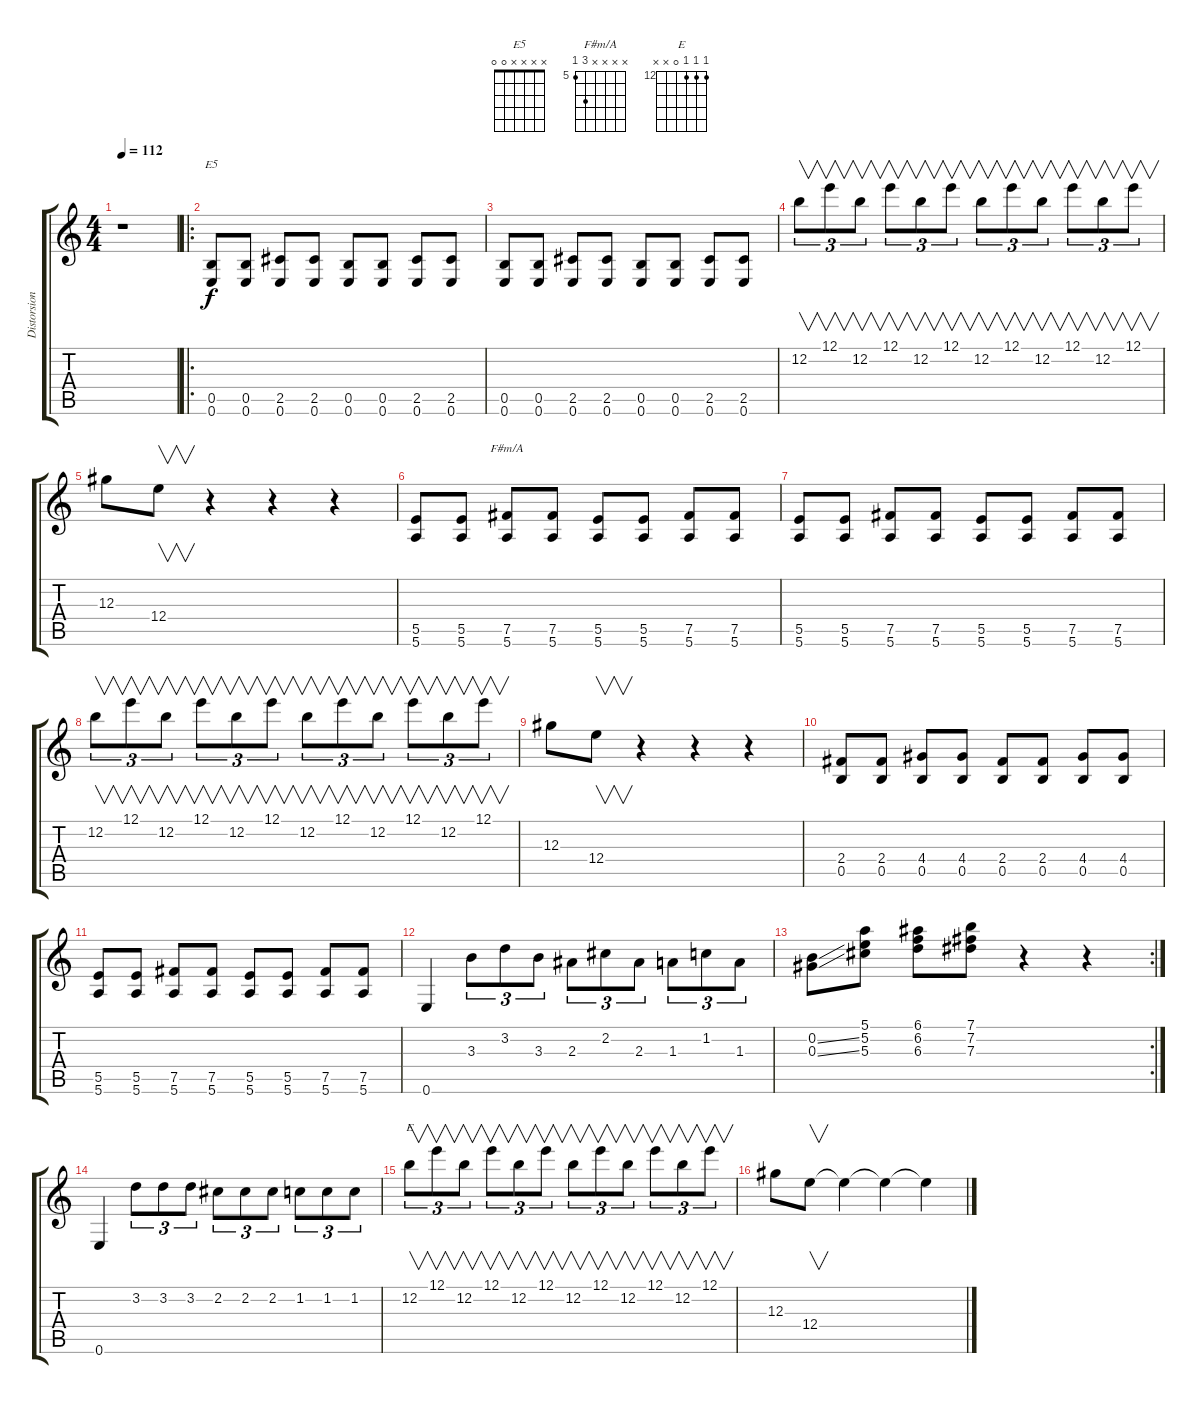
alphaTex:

\track ("Distorsion Guitar" "Distorsion") {instrument distortionguitar}
\staff {score tabs}
\tuning (E4 B3 Ab3 E3 B2 E2) {hide}
\chord ("E5" x x x x 0 0)
\chord ("F#m/A" x x x x 7 5) {firstfret 5}
\chord ("E" 12 12 12 0 x x) {firstfret 12}
\ts (4 4)
\tempo 112
\clef g2
\ks c
r.1{dy f instrument distortionguitar} |
\ro
(0.5 0.6).8{ch "E5"} (0.5 0.6).8 (2.5 0.6).8 (2.5 0.6).8 (0.5 0.6).8 (0.5 0.6).8 (2.5 0.6).8 (2.5 0.6).8 |
(0.5 0.6).8 (0.5 0.6).8 (2.5 0.6).8 (2.5 0.6).8 (0.5 0.6).8 (0.5 0.6).8 (2.5 0.6).8 (2.5 0.6).8 |
12.2.8{v tu (3 2)} 12.1.8{v tu (3 2)} 12.2.8{v tu (3 2)} 12.1.8{v tu (3 2)} 12.2.8{v tu (3 2)} 12.1.8{v tu (3 2)} 12.2.8{v tu (3 2)} 12.1.8{v tu (3 2)} 12.2.8{v tu (3 2)} 12.1.8{v tu (3 2)} 12.2.8{v tu (3 2)} 12.1.8{v tu (3 2)} |
12.3.8 12.4.8{v} r.4 r.4 r.4 |
(5.5 5.6).8 (5.5 5.6).8 (7.5 5.6).8{ch "F#m/A"} (7.5 5.6).8 (5.5 5.6).8 (5.5 5.6).8 (7.5 5.6).8 (7.5 5.6).8 |
(5.5 5.6).8 (5.5 5.6).8 (7.5 5.6).8 (7.5 5.6).8 (5.5 5.6).8 (5.5 5.6).8 (7.5 5.6).8 (7.5 5.6).8 |
12.2.8{v tu (3 2)} 12.1.8{v tu (3 2)} 12.2.8{v tu (3 2)} 12.1.8{v tu (3 2)} 12.2.8{v tu (3 2)} 12.1.8{v tu (3 2)} 12.2.8{v tu (3 2)} 12.1.8{v tu (3 2)} 12.2.8{v tu (3 2)} 12.1.8{v tu (3 2)} 12.2.8{v tu (3 2)} 12.1.8{v tu (3 2)} |
12.3.8 12.4.8{v} r.4 r.4 r.4 |
(2.4 0.5).8 (2.4 0.5).8 (4.4 0.5).8 (4.4 0.5).8 (2.4 0.5).8 (2.4 0.5).8 (4.4 0.5).8 (4.4 0.5).8 |
(5.5 5.6).8 (5.5 5.6).8 (7.5 5.6).8 (7.5 5.6).8 (5.5 5.6).8 (5.5 5.6).8 (7.5 5.6).8 (7.5 5.6).8 |
0.6.4 3.3.8{tu (3 2)} 3.2.8{tu (3 2)} 3.3.8{tu (3 2)} 2.3.8{tu (3 2)} 2.2.8{tu (3 2)} 2.3.8{tu (3 2)} 1.3.8{tu (3 2)} 1.2.8{tu (3 2)} 1.3.8{tu (3 2)} |
\rc 2
(0.2{ss} 0.3{ss}).8 (5.1 5.2 5.3).8 (6.1 6.2 6.3).8 (7.1 7.2 7.3).8 r.4 r.4 |
0.6.4 3.2.8{tu (3 2)} 3.2.8{tu (3 2)} 3.2.8{tu (3 2)} 2.2.8{tu (3 2)} 2.2.8{tu (3 2)} 2.2.8{tu (3 2)} 1.2.8{tu (3 2)} 1.2.8{tu (3 2)} 1.2.8{tu (3 2)} |
12.2.8{v tu (3 2) ch "E"} 12.1.8{v tu (3 2)} 12.2.8{v tu (3 2)} 12.1.8{v tu (3 2)} 12.2.8{v tu (3 2)} 12.1.8{v tu (3 2)} 12.2.8{v tu (3 2)} 12.1.8{v tu (3 2)} 12.2.8{v tu (3 2)} 12.1.8{v tu (3 2)} 12.2.8{v tu (3 2)} 12.1.8{v tu (3 2)} |
12.3.8 12.4.8{v} 12.4{t}.4 12.4{t}.4 12.4{t}.4
